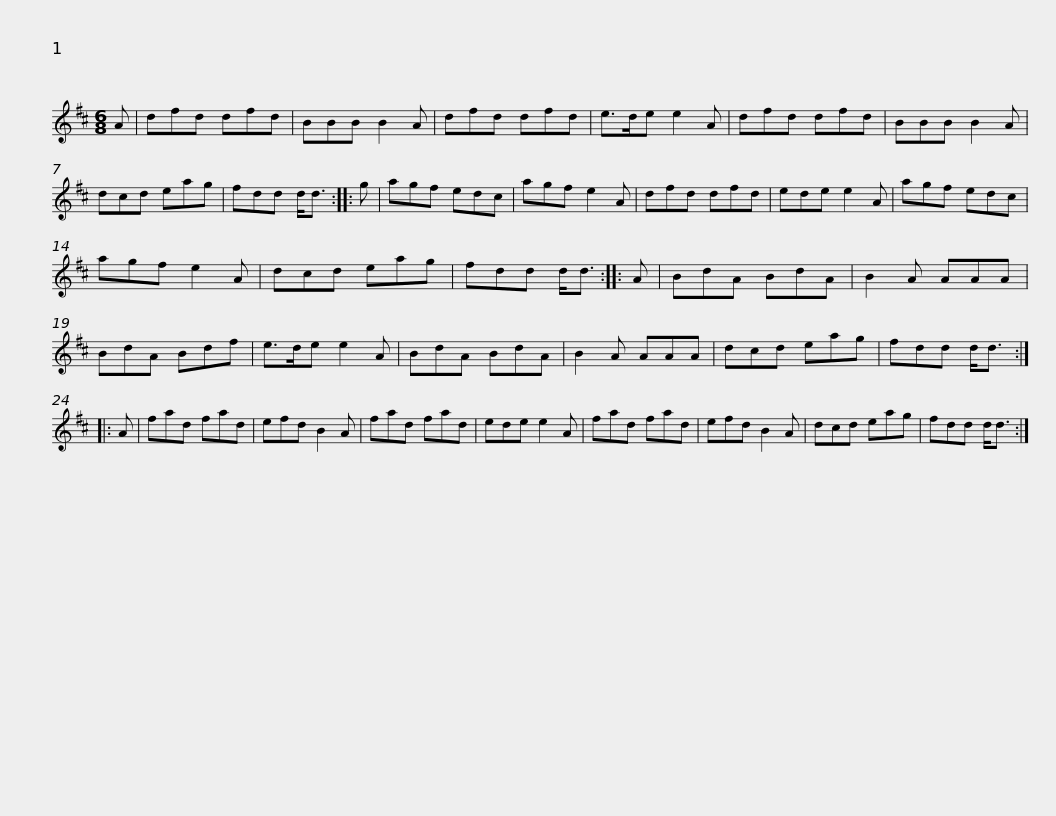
X:1
L:1/8
M:6/8
I:linebreak $
K:D
V:1 treble
V:1
 A | dfd dfd | BBB B2 A | dfd dfd | e>de e2 A | %5
 dfd dfd | BBB B2 A | dcd eag |$ fdd d<d :: g | %10
 agf edc | agf e2 A | dfd dfd | ede e2 A | agf edc | %15
 agf e2 A |$ dcd eag | fdd d<d :: A | BdA BdA | %20
 B2 A AAA | BdA Bdf | e>de e2 A | BdA BdA |$ B2 A AAA | %25
 dcd eag | fdd d<d :: A | fad fad | efd B2 A | %30
 fad fad | ede e2 A |$ fad fad | efd B2 A | dcd eag | %35
 fdd d<d :| %36
